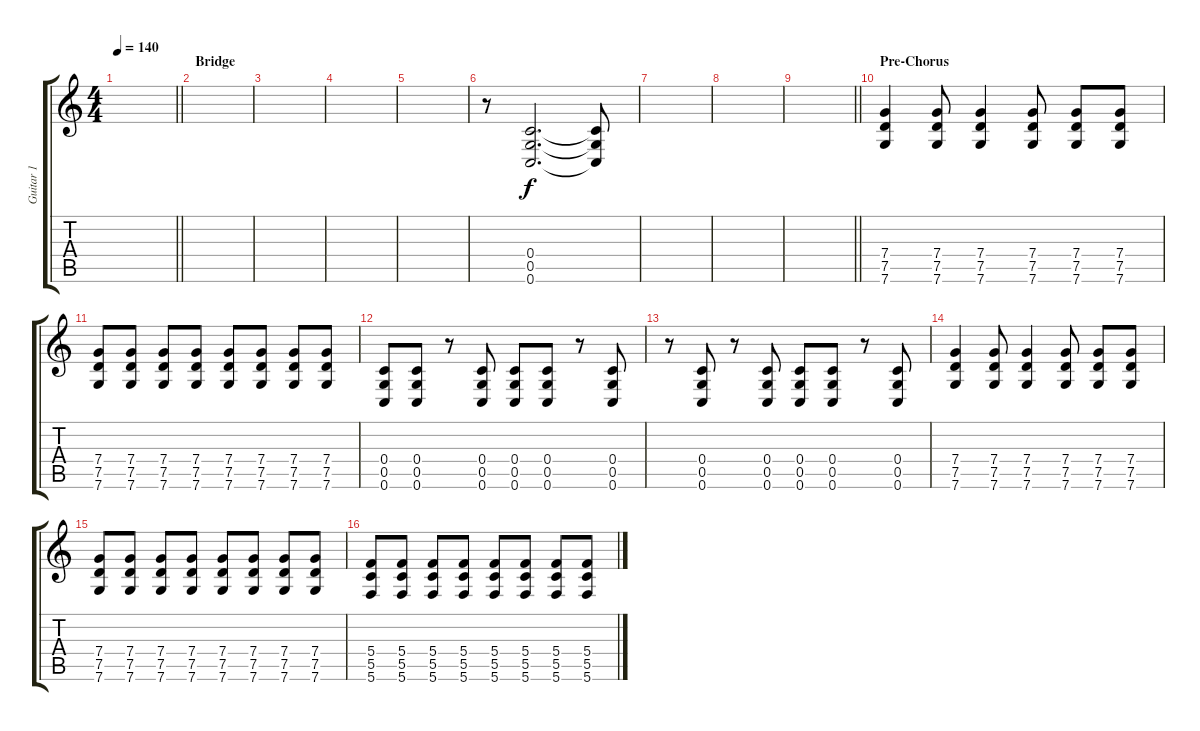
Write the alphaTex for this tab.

\track ("Guitar 1" "Guitar 1") {instrument distortionguitar}
\staff {score tabs}
\tuning (D4 A3 F3 C3 G2 C2) {hide}
\ts (4 4)
\tempo 140
\clef g2
\barLineRight lightlight
\ks c
|
\section ("" "Bridge")
|
|
|
|
r.8 (0.4 0.5 0.6).2{d} (0.4{t} 0.5{t} 0.6{t}).8 |
|
|
\barLineRight lightlight
|
\section ("" "Pre-Chorus")
(7.4 7.5 7.6).4 (7.4 7.5 7.6).8 (7.4 7.5 7.6).4 (7.4 7.5 7.6).8 (7.4 7.5 7.6).8 (7.4 7.5 7.6).8 |
(7.4 7.5 7.6).8 (7.4 7.5 7.6).8 (7.4 7.5 7.6).8 (7.4 7.5 7.6).8 (7.4 7.5 7.6).8 (7.4 7.5 7.6).8 (7.4 7.5 7.6).8 (7.4 7.5 7.6).8 |
(0.4 0.5 0.6).8 (0.4 0.5 0.6).8 r.8 (0.4 0.5 0.6).8 (0.4 0.5 0.6).8 (0.4 0.5 0.6).8 r.8 (0.4 0.5 0.6).8 |
r.8 (0.4 0.5 0.6).8 r.8 (0.4 0.5 0.6).8 (0.4 0.5 0.6).8 (0.4 0.5 0.6).8 r.8 (0.4 0.5 0.6).8 |
(7.4 7.5 7.6).4 (7.4 7.5 7.6).8 (7.4 7.5 7.6).4 (7.4 7.5 7.6).8 (7.4 7.5 7.6).8 (7.4 7.5 7.6).8 |
(7.4 7.5 7.6).8 (7.4 7.5 7.6).8 (7.4 7.5 7.6).8 (7.4 7.5 7.6).8 (7.4 7.5 7.6).8 (7.4 7.5 7.6).8 (7.4 7.5 7.6).8 (7.4 7.5 7.6).8 |
(5.4 5.5 5.6).8 (5.4 5.5 5.6).8 (5.4 5.5 5.6).8 (5.4 5.5 5.6).8 (5.4 5.5 5.6).8 (5.4 5.5 5.6).8 (5.4 5.5 5.6).8 (5.4 5.5 5.6).8
